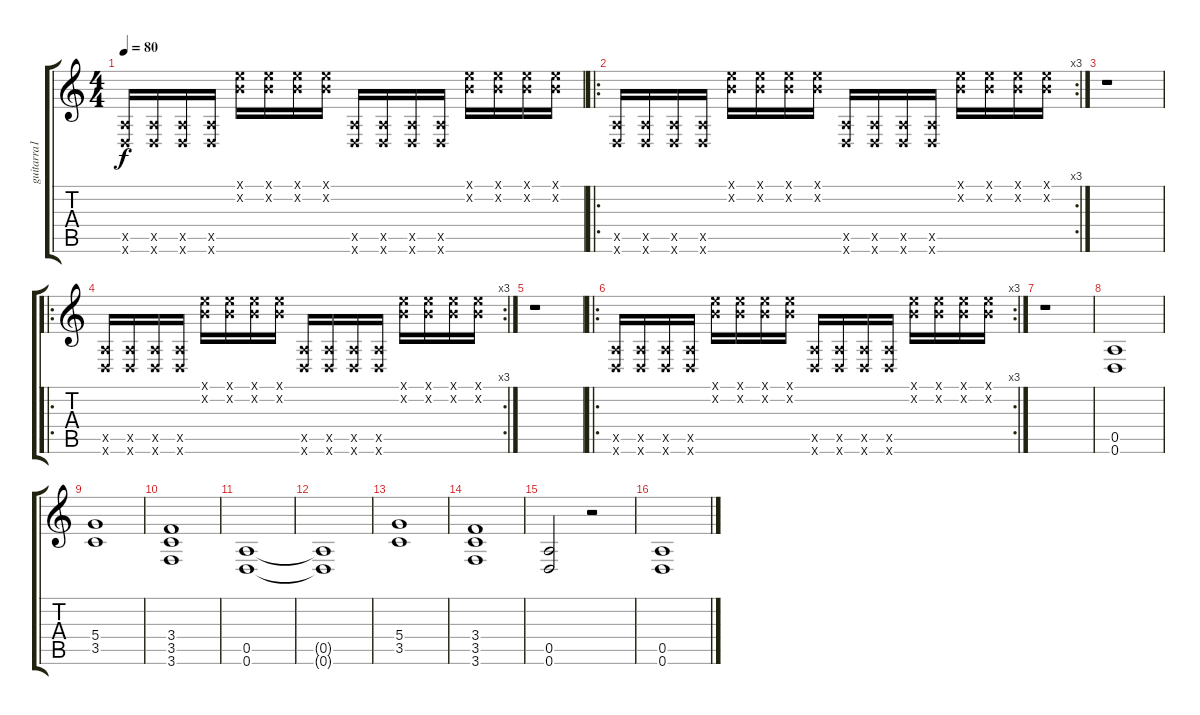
\track ("guitarra1" "guitarra1") {instrument distortionguitar}
\staff {score tabs}
\tuning (E4 B3 G3 D3 A2 D2) {hide}
\ts (4 4)
\tempo 80
\clef g2
\ks c
(0.5{x} 0.6{x}).16{dy f} (0.5{x} 0.6{x}).16 (0.5{x} 0.6{x}).16 (0.5{x} 0.6{x}).16 (0.1{x} 0.2{x}).16 (0.1{x} 0.2{x}).16 (0.1{x} 0.2{x}).16 (0.1{x} 0.2{x}).16 (0.5{x} 0.6{x}).16 (0.5{x} 0.6{x}).16 (0.5{x} 0.6{x}).16 (0.5{x} 0.6{x}).16 (0.1{x} 0.2{x}).16 (0.1{x} 0.2{x}).16 (0.1{x} 0.2{x}).16 (0.1{x} 0.2{x}).16 |
\ro
\rc 3
(0.5{x} 0.6{x}).16 (0.5{x} 0.6{x}).16 (0.5{x} 0.6{x}).16 (0.5{x} 0.6{x}).16 (0.1{x} 0.2{x}).16 (0.1{x} 0.2{x}).16 (0.1{x} 0.2{x}).16 (0.1{x} 0.2{x}).16 (0.5{x} 0.6{x}).16 (0.5{x} 0.6{x}).16 (0.5{x} 0.6{x}).16 (0.5{x} 0.6{x}).16 (0.1{x} 0.2{x}).16 (0.1{x} 0.2{x}).16 (0.1{x} 0.2{x}).16 (0.1{x} 0.2{x}).16 |
r.1 |
\ro
\rc 3
(0.5{x} 0.6{x}).16 (0.5{x} 0.6{x}).16 (0.5{x} 0.6{x}).16 (0.5{x} 0.6{x}).16 (0.1{x} 0.2{x}).16 (0.1{x} 0.2{x}).16 (0.1{x} 0.2{x}).16 (0.1{x} 0.2{x}).16 (0.5{x} 0.6{x}).16 (0.5{x} 0.6{x}).16 (0.5{x} 0.6{x}).16 (0.5{x} 0.6{x}).16 (0.1{x} 0.2{x}).16 (0.1{x} 0.2{x}).16 (0.1{x} 0.2{x}).16 (0.1{x} 0.2{x}).16 |
r.1 |
\ro
\rc 3
(0.5{x} 0.6{x}).16 (0.5{x} 0.6{x}).16 (0.5{x} 0.6{x}).16 (0.5{x} 0.6{x}).16 (0.1{x} 0.2{x}).16 (0.1{x} 0.2{x}).16 (0.1{x} 0.2{x}).16 (0.1{x} 0.2{x}).16 (0.5{x} 0.6{x}).16 (0.5{x} 0.6{x}).16 (0.5{x} 0.6{x}).16 (0.5{x} 0.6{x}).16 (0.1{x} 0.2{x}).16 (0.1{x} 0.2{x}).16 (0.1{x} 0.2{x}).16 (0.1{x} 0.2{x}).16 |
r.1 |
(0.5 0.6).1 |
(5.4 3.5).1 |
(3.4 3.5 3.6).1 |
(0.5 0.6).1 |
(0.5{t} 0.6{t}).1 |
(5.4 3.5).1 |
(3.4 3.5 3.6).1 |
(0.5 0.6).2 r.2 |
(0.5 0.6).1
